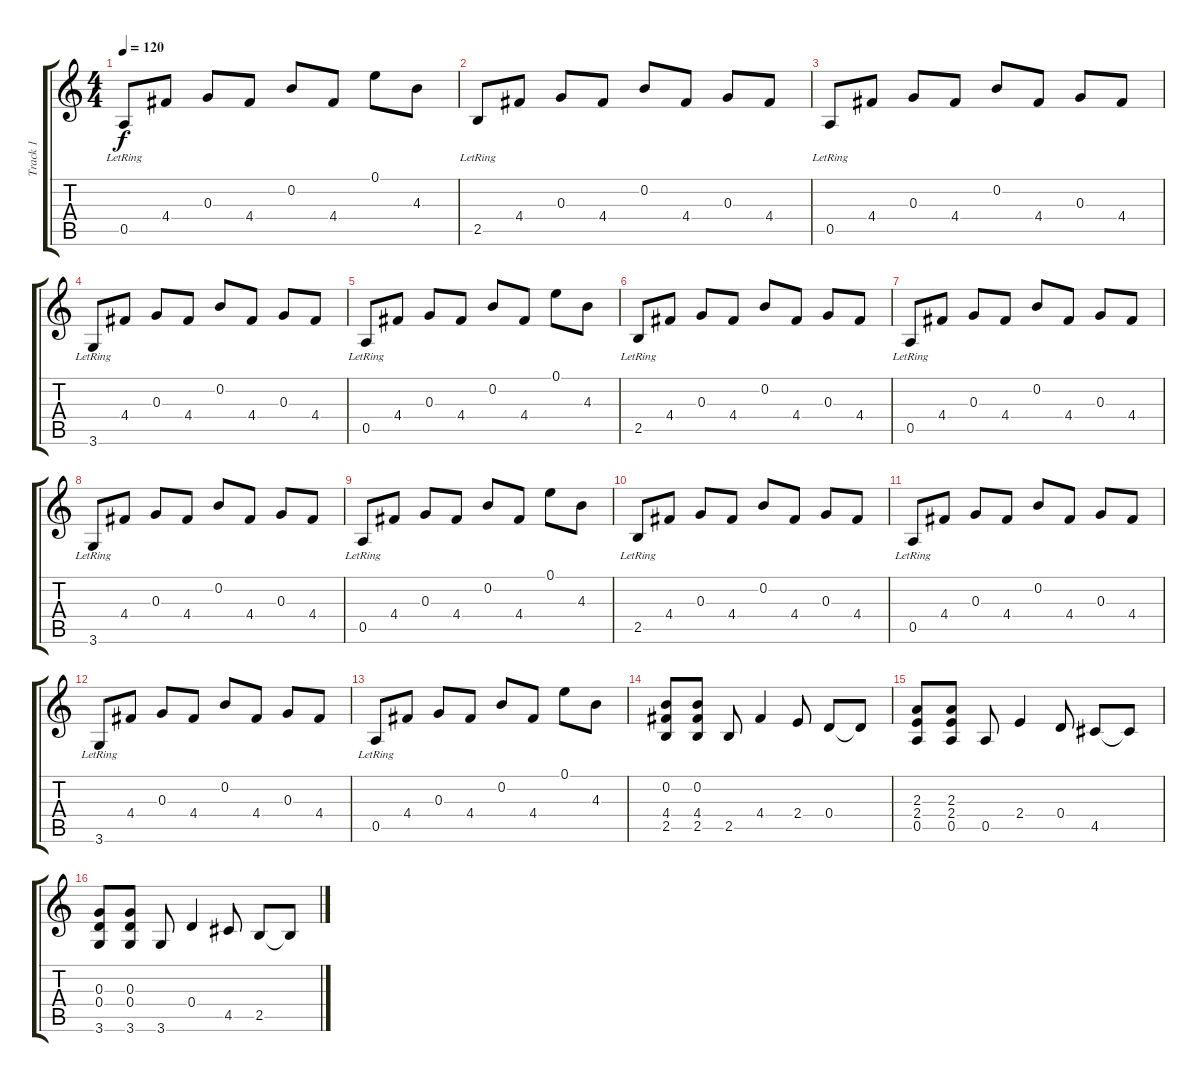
\track ("Track 1" "Track 1") {instrument electricguitarclean}
\staff {score tabs}
\tuning (E4 B3 G3 D3 A2 E2) {hide}
\ts (4 4)
\tempo 120
\clef g2
\ks c
0.5{lr}.8{dy f} 4.4.8 0.3.8 4.4.8 0.2.8 4.4.8 0.1.8 4.3.8 |
2.5{lr}.8 4.4.8 0.3.8 4.4.8 0.2.8 4.4.8 0.3.8 4.4.8 |
0.5{lr}.8 4.4.8 0.3.8 4.4.8 0.2.8 4.4.8 0.3.8 4.4.8 |
3.6{lr}.8 4.4.8 0.3.8 4.4.8 0.2.8 4.4.8 0.3.8 4.4.8 |
0.5{lr}.8 4.4.8 0.3.8 4.4.8 0.2.8 4.4.8 0.1.8 4.3.8 |
2.5{lr}.8 4.4.8 0.3.8 4.4.8 0.2.8 4.4.8 0.3.8 4.4.8 |
0.5{lr}.8 4.4.8 0.3.8 4.4.8 0.2.8 4.4.8 0.3.8 4.4.8 |
3.6{lr}.8 4.4.8 0.3.8 4.4.8 0.2.8 4.4.8 0.3.8 4.4.8 |
0.5{lr}.8 4.4.8 0.3.8 4.4.8 0.2.8 4.4.8 0.1.8 4.3.8 |
2.5{lr}.8 4.4.8 0.3.8 4.4.8 0.2.8 4.4.8 0.3.8 4.4.8 |
0.5{lr}.8 4.4.8 0.3.8 4.4.8 0.2.8 4.4.8 0.3.8 4.4.8 |
3.6{lr}.8 4.4.8 0.3.8 4.4.8 0.2.8 4.4.8 0.3.8 4.4.8 |
0.5{lr}.8 4.4.8 0.3.8 4.4.8 0.2.8 4.4.8 0.1.8 4.3.8 |
(0.2 4.4 2.5).8{instrument distortionguitar} (0.2 4.4 2.5).8 2.5.8 4.4.4 2.4.8 0.4.8 0.4{t}.8 |
(2.3 2.4 0.5).8 (2.3 2.4 0.5).8 0.5.8 2.4.4 0.4.8 4.5.8 4.5{t}.8 |
(0.3 0.4 3.6).8 (0.3 0.4 3.6).8 3.6.8 0.4.4 4.5.8 2.5.8 2.5{t}.8
